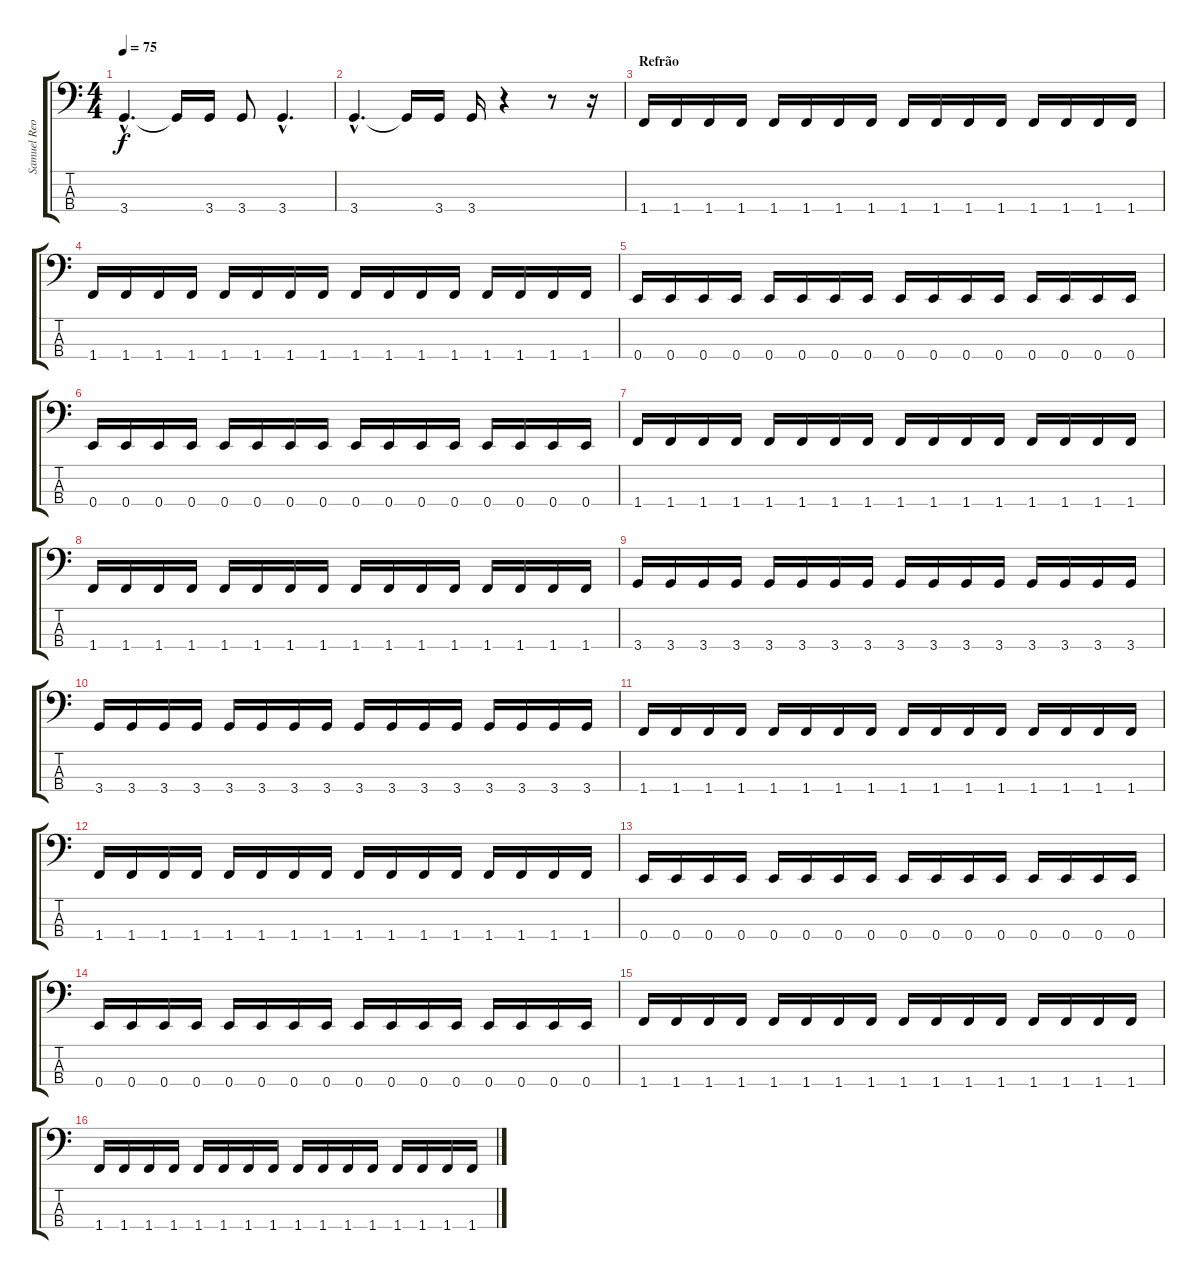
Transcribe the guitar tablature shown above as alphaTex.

\track ("Samuel Reoli" "Samuel Reo") {instrument electricbassfinger}
\staff {score tabs}
\tuning (G2 D2 A1 E1) {hide}
\ts (4 4)
\tempo 75
\clef f4
\ks c
3.4{hac}.4{d dy f} 3.4{t}.16 3.4.16 3.4.8 3.4{hac}.4{d} |
3.4{hac}.4{d} 3.4{t}.16 3.4.16 3.4.16 r.4 r.8 r.16 |
\section ("" "Refrão")
1.4.16 1.4.16 1.4.16 1.4.16 1.4.16 1.4.16 1.4.16 1.4.16 1.4.16 1.4.16 1.4.16 1.4.16 1.4.16 1.4.16 1.4.16 1.4.16 |
1.4.16 1.4.16 1.4.16 1.4.16 1.4.16 1.4.16 1.4.16 1.4.16 1.4.16 1.4.16 1.4.16 1.4.16 1.4.16 1.4.16 1.4.16 1.4.16 |
0.4.16 0.4.16 0.4.16 0.4.16 0.4.16 0.4.16 0.4.16 0.4.16 0.4.16 0.4.16 0.4.16 0.4.16 0.4.16 0.4.16 0.4.16 0.4.16 |
0.4.16 0.4.16 0.4.16 0.4.16 0.4.16 0.4.16 0.4.16 0.4.16 0.4.16 0.4.16 0.4.16 0.4.16 0.4.16 0.4.16 0.4.16 0.4.16 |
1.4.16 1.4.16 1.4.16 1.4.16 1.4.16 1.4.16 1.4.16 1.4.16 1.4.16 1.4.16 1.4.16 1.4.16 1.4.16 1.4.16 1.4.16 1.4.16 |
1.4.16 1.4.16 1.4.16 1.4.16 1.4.16 1.4.16 1.4.16 1.4.16 1.4.16 1.4.16 1.4.16 1.4.16 1.4.16 1.4.16 1.4.16 1.4.16 |
3.4.16 3.4.16 3.4.16 3.4.16 3.4.16 3.4.16 3.4.16 3.4.16 3.4.16 3.4.16 3.4.16 3.4.16 3.4.16 3.4.16 3.4.16 3.4.16 |
3.4.16 3.4.16 3.4.16 3.4.16 3.4.16 3.4.16 3.4.16 3.4.16 3.4.16 3.4.16 3.4.16 3.4.16 3.4.16 3.4.16 3.4.16 3.4.16 |
1.4.16 1.4.16 1.4.16 1.4.16 1.4.16 1.4.16 1.4.16 1.4.16 1.4.16 1.4.16 1.4.16 1.4.16 1.4.16 1.4.16 1.4.16 1.4.16 |
1.4.16 1.4.16 1.4.16 1.4.16 1.4.16 1.4.16 1.4.16 1.4.16 1.4.16 1.4.16 1.4.16 1.4.16 1.4.16 1.4.16 1.4.16 1.4.16 |
0.4.16 0.4.16 0.4.16 0.4.16 0.4.16 0.4.16 0.4.16 0.4.16 0.4.16 0.4.16 0.4.16 0.4.16 0.4.16 0.4.16 0.4.16 0.4.16 |
0.4.16 0.4.16 0.4.16 0.4.16 0.4.16 0.4.16 0.4.16 0.4.16 0.4.16 0.4.16 0.4.16 0.4.16 0.4.16 0.4.16 0.4.16 0.4.16 |
1.4.16 1.4.16 1.4.16 1.4.16 1.4.16 1.4.16 1.4.16 1.4.16 1.4.16 1.4.16 1.4.16 1.4.16 1.4.16 1.4.16 1.4.16 1.4.16 |
1.4.16 1.4.16 1.4.16 1.4.16 1.4.16 1.4.16 1.4.16 1.4.16 1.4.16 1.4.16 1.4.16 1.4.16 1.4.16 1.4.16 1.4.16 1.4.16
